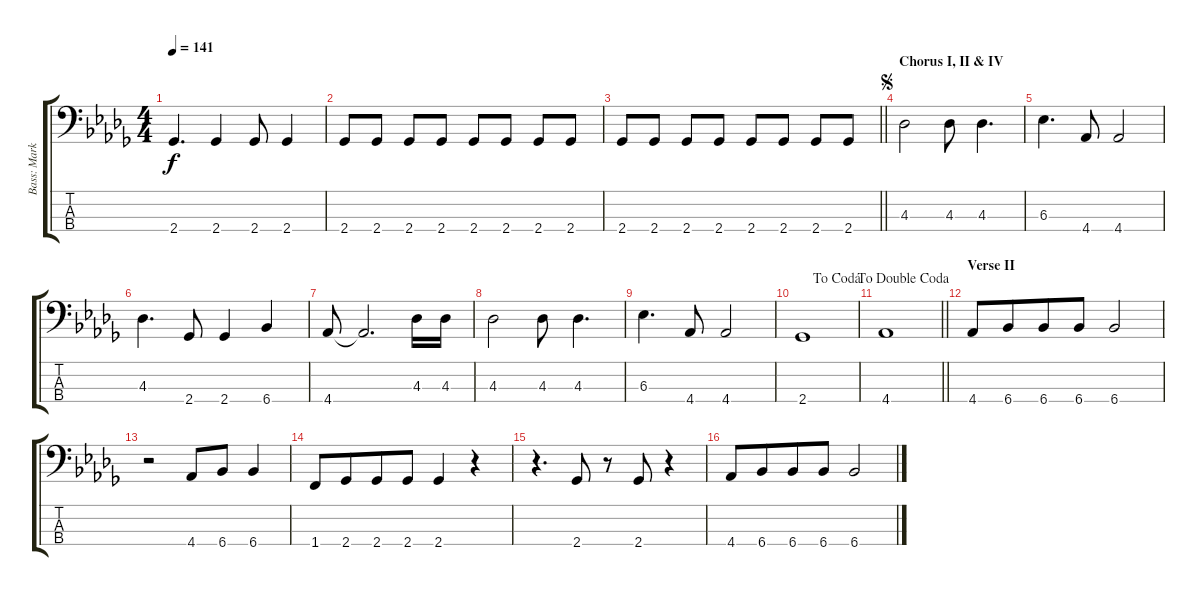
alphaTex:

\track ("Bass: Mark" "Bass: Mark") {instrument electricbassfinger}
\staff {score tabs}
\tuning (G2 D2 A1 E1) {hide}
\ts (4 4)
\tempo 141
\clef f4
\ks db
2.4.4{d dy f} 2.4.4 2.4.8 2.4.4 |
2.4.8 2.4.8 2.4.8 2.4.8 2.4.8 2.4.8 2.4.8 2.4.8 |
\barLineRight lightlight
2.4.8 2.4.8 2.4.8 2.4.8 2.4.8 2.4.8 2.4.8 2.4.8 |
\section ("" "Chorus I, II & IV")
\jump segno
4.3.2 4.3.8 4.3.4{d} |
6.3.4{d} 4.4.8 4.4.2 |
4.3.4{d} 2.4.8 2.4.4 6.4.4 |
4.4.8 4.4{t}.2{d} 4.3.16 4.3.16 |
4.3.2 4.3.8 4.3.4{d} |
6.3.4{d} 4.4.8 4.4.2 |
\jump dacoda
2.4.1 |
\jump dadoublecoda
\barLineRight lightlight
4.4.1 |
\section ("" "Verse II")
4.4.8 6.4.8{beam merge} 6.4.8 6.4.8 6.4.2 |
r.2 4.4.8 6.4.8 6.4.4 |
1.4.8 2.4.8{beam merge} 2.4.8 2.4.8 2.4.4 r.4 |
r.4{d} 2.4.8 r.8 2.4.8 r.4 |
4.4.8 6.4.8{beam merge} 6.4.8 6.4.8 6.4.2
